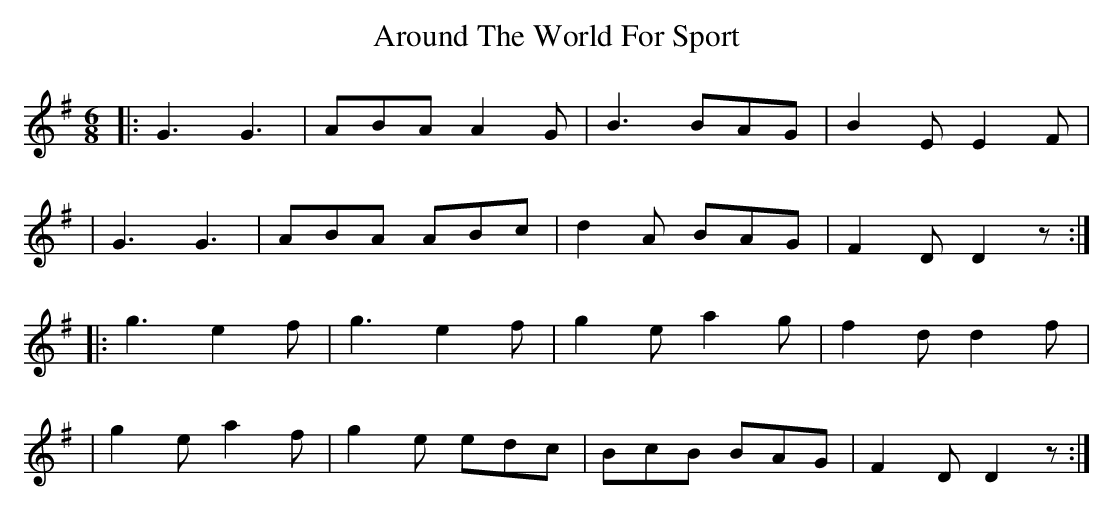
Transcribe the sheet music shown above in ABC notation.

X:1
T: Around The World For Sport
M: 6/8
L: 1/8
K: G
|: G3  G3  | ABA A2G | B3  BAG | B2E E2F |
|  G3  G3  | ABA ABc | d2A BAG | F2D D2z :|
|: g3  e2f | g3  e2f | g2e a2g | f2d d2f |
|  g2e a2f | g2e edc | BcB BAG | F2D D2z :|
